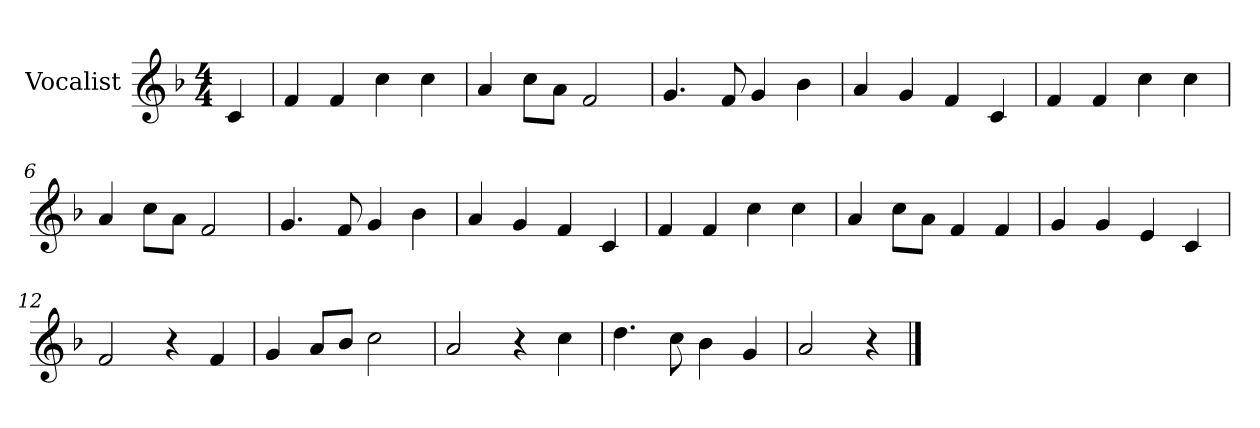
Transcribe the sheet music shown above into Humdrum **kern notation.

**kern
*part1
*staff1
*I"Vocalist
*k[b-]
*F:
*M4/4
=
4c
=1
4f
4f
4cc
4cc
=2
4a
8ccL
8aJ
2f
=3
4.g
8f
4g
4b-
=4
4a
4g
4f
4c
=5
4f
4f
4cc
4cc
=6
4a
8ccL
8aJ
2f
=7
4.g
8f
4g
4b-
=8
4a
4g
4f
4c
=9
4f
4f
4cc
4cc
=10
4a
8ccL
8aJ
4f
4f
=11
4g
4g
4e
4c
=12
2f
4r
4f
=13
4g
8aL
8b-J
2cc
=14
2a
4r
4cc
=15
4.dd
8cc
4b-
4g
=16
2a
4r
==
*-
